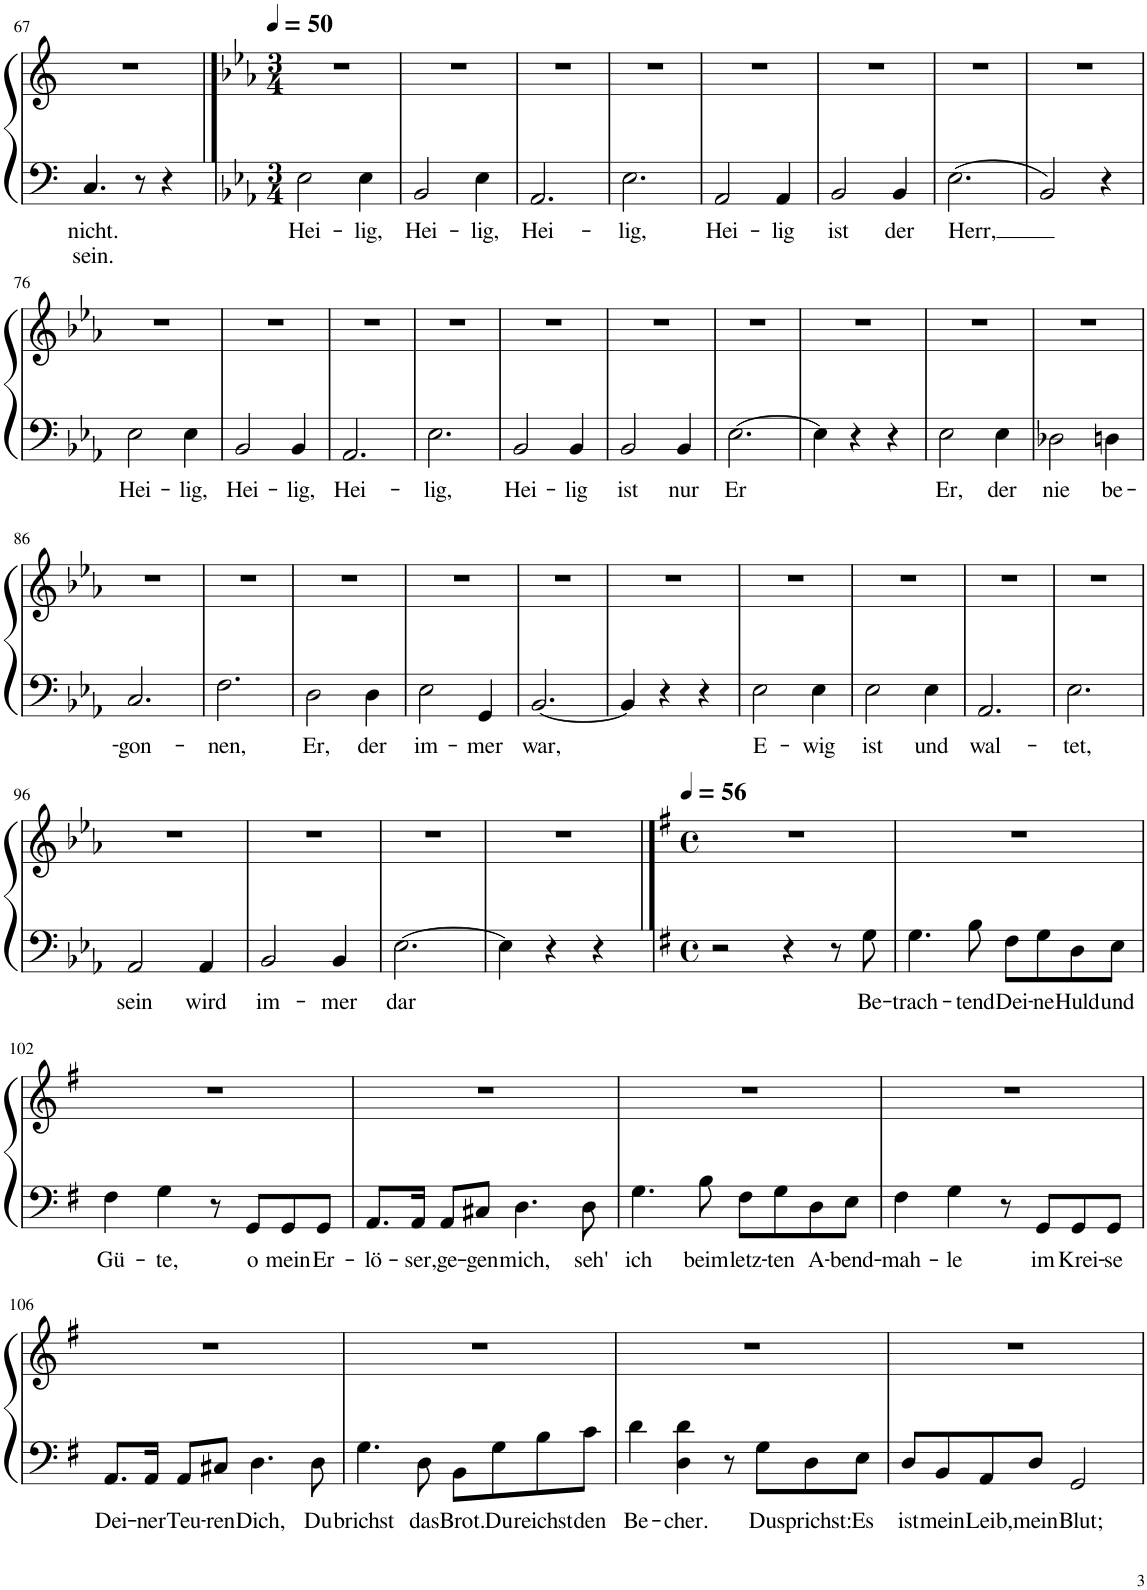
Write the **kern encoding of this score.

**kern	**text	**text	**kern
*part1	*part1	*part1	*part1
*staff2	*staff2	*staff2	*staff1
*I"Piano	*	*	*
*I'Pno.	*	*	*
!!LO:PB:g=z
*clefF4	*	*	*clefG2
*k[]	*	*	*k[]
*M3/4	*	*	*M3/4
=67	=67	=67	=67
!	!LO:LY:b	!LO:LY:b	!
4.C/	nicht.	sein.	2.r
8r	.	.	.
4r	.	.	.
==68	==68	==68	==68
*k[b-e-a-]	*	*	*k[b-e-a-]
*M3/4	*	*	*M3/4
*	*	*	*MM50
!	!LO:LY:b	!	!
2E-\	Hei-	.	2.r
!	!LO:LY:b	!	!
4E-\	-lig,	.	.
=69	=69	=69	=69
!	!LO:LY:b	!	!
2BB-/	Hei-	.	2.r
!	!LO:LY:b	!	!
4E-\	-lig,	.	.
=70	=70	=70	=70
!	!LO:LY:b	!	!
2.AA-/	Hei-	.	2.r
=71	=71	=71	=71
!	!LO:LY:b	!	!
2.E-\	-lig,	.	2.r
=72	=72	=72	=72
!	!LO:LY:b	!	!
2AA-/	Hei-	.	2.r
!	!LO:LY:b	!	!
4AA-/	-lig	.	.
=73	=73	=73	=73
!	!LO:LY:b	!	!
2BB-/	ist	.	2.r
!	!LO:LY:b	!	!
4BB-/	der	.	.
=74	=74	=74	=74
!	!LO:LY:b	!	!
2.E-\	Herr,	.	2.r
=75	=75	=75	=75
2BB-/	.	.	2.r
4r	.	.	.
!!LO:LB:g=z
=76	=76	=76	=76
!	!LO:LY:b	!	!
2E-\	Hei-	.	2.r
!	!LO:LY:b	!	!
4E-\	-lig,	.	.
=77	=77	=77	=77
!	!LO:LY:b	!	!
2BB-/	Hei-	.	2.r
!	!LO:LY:b	!	!
4BB-/	-lig,	.	.
=78	=78	=78	=78
!	!LO:LY:b	!	!
2.AA-/	Hei-	.	2.r
=79	=79	=79	=79
!	!LO:LY:b	!	!
2.E-\	-lig,	.	2.r
=80	=80	=80	=80
!	!LO:LY:b	!	!
2BB-/	Hei-	.	2.r
!	!LO:LY:b	!	!
4BB-/	-lig	.	.
=81	=81	=81	=81
!	!LO:LY:b	!	!
2BB-/	ist	.	2.r
!	!LO:LY:b	!	!
4BB-/	nur	.	.
=82	=82	=82	=82
!	!LO:LY:b	!	!
[2.E-\	Er	.	2.r
=83	=83	=83	=83
4E-\]	.	.	2.r
4r	.	.	.
4r	.	.	.
=84	=84	=84	=84
!	!LO:LY:b	!	!
2E-\	Er,	.	2.r
!	!LO:LY:b	!	!
4E-\	der	.	.
=85	=85	=85	=85
!	!LO:LY:b	!	!
2D-X\	nie	.	2.r
!	!LO:LY:b	!	!
4Dn\	be-	.	.
!!LO:LB:g=z
=86	=86	=86	=86
!	!LO:LY:b	!	!
2.C/	-gon-	.	2.r
=87	=87	=87	=87
!	!LO:LY:b	!	!
2.F\	-nen,	.	2.r
=88	=88	=88	=88
!	!LO:LY:b	!	!
2D\	Er,	.	2.r
!	!LO:LY:b	!	!
4D\	der	.	.
=89	=89	=89	=89
!	!LO:LY:b	!	!
2E-\	im-	.	2.r
!	!LO:LY:b	!	!
4GG/	-mer	.	.
=90	=90	=90	=90
!	!LO:LY:b	!	!
[2.BB-/	war,	.	2.r
=91	=91	=91	=91
4BB-/]	.	.	2.r
4r	.	.	.
4r	.	.	.
=92	=92	=92	=92
!	!LO:LY:b	!	!
2E-\	E-	.	2.r
!	!LO:LY:b	!	!
4E-\	-wig	.	.
=93	=93	=93	=93
!	!LO:LY:b	!	!
2E-\	ist	.	2.r
!	!LO:LY:b	!	!
4E-\	und	.	.
=94	=94	=94	=94
!	!LO:LY:b	!	!
2.AA-/	wal-	.	2.r
=95	=95	=95	=95
!	!LO:LY:b	!	!
2.E-\	-tet,	.	2.r
!!LO:LB:g=z
=96	=96	=96	=96
!	!LO:LY:b	!	!
2AA-/	sein	.	2.r
!	!LO:LY:b	!	!
4AA-/	wird	.	.
=97	=97	=97	=97
!	!LO:LY:b	!	!
2BB-/	im-	.	2.r
!	!LO:LY:b	!	!
4BB-/	-mer	.	.
=98	=98	=98	=98
!	!LO:LY:b	!	!
[2.E-\	dar	.	2.r
=99	=99	=99	=99
4E-\]	.	.	2.r
4r	.	.	.
4r	.	.	.
==100	==100	==100	==100
*k[f#]	*	*	*k[f#]
*M4/4	*	*	*M4/4
*met(c)	*	*	*met(c)
*	*	*	*MM56
2r	.	.	1r
4r	.	.	.
8r	.	.	.
!	!LO:LY:b	!	!
8G\	Be-	.	.
=101	=101	=101	=101
!	!LO:LY:b	!	!
4.G\	-trach-	.	1r
!	!LO:LY:b	!	!
8B\	-tend	.	.
!	!LO:LY:b	!	!
8F#\L	Dei-	.	.
!	!LO:LY:b	!	!
8G\	-ne	.	.
!	!LO:LY:b	!	!
8D\	Huld	.	.
!	!LO:LY:b	!	!
8E\J	und	.	.
!!LO:LB:g=z
=102	=102	=102	=102
!	!LO:LY:b	!	!
4F#\	Gü-	.	1r
!	!LO:LY:b	!	!
4G\	-te,	.	.
8r	.	.	.
!	!LO:LY:b	!	!
8GG/L	o	.	.
!	!LO:LY:b	!	!
8GG/	mein	.	.
!	!LO:LY:b	!	!
8GG/J	Er-	.	.
=103	=103	=103	=103
!	!LO:LY:b	!	!
8.AA/L	-lö-	.	1r
!	!LO:LY:b	!	!
16AA/Jk	-ser,	.	.
!	!LO:LY:b	!	!
8AA/L	ge-	.	.
!	!LO:LY:b	!	!
8C#X/J	-gen	.	.
!	!LO:LY:b	!	!
4.D\	mich,	.	.
!	!LO:LY:b	!	!
8D\	seh'	.	.
=104	=104	=104	=104
!	!LO:LY:b	!	!
4.G\	ich	.	1r
!	!LO:LY:b	!	!
8B\	beim	.	.
!	!LO:LY:b	!	!
8F#\L	letz-	.	.
!	!LO:LY:b	!	!
8G\	-ten	.	.
!	!LO:LY:b	!	!
8D\	A-	.	.
!	!LO:LY:b	!	!
8E\J	-bend-	.	.
=105	=105	=105	=105
!	!LO:LY:b	!	!
4F#\	-mah-	.	1r
!	!LO:LY:b	!	!
4G\	-le	.	.
8r	.	.	.
!	!LO:LY:b	!	!
8GG/L	im	.	.
!	!LO:LY:b	!	!
8GG/	Krei-	.	.
!	!LO:LY:b	!	!
8GG/J	-se	.	.
!!LO:LB:g=z
=106	=106	=106	=106
!	!LO:LY:b	!	!
8.AA/L	Dei-	.	1r
!	!LO:LY:b	!	!
16AA/Jk	-ner	.	.
!	!LO:LY:b	!	!
8AA/L	Teu-	.	.
!	!LO:LY:b	!	!
8C#X/J	-ren	.	.
!	!LO:LY:b	!	!
4.D\	Dich,	.	.
!	!LO:LY:b	!	!
8D\	Du	.	.
=107	=107	=107	=107
!	!LO:LY:b	!	!
4.G\	brichst	.	1r
!	!LO:LY:b	!	!
8D\	das	.	.
!	!LO:LY:b	!	!
8BB\L	Brot.	.	.
!	!LO:LY:b	!	!
8G\	Du	.	.
!	!LO:LY:b	!	!
8B\	reichst	.	.
!	!LO:LY:b	!	!
8c\J	den	.	.
=108	=108	=108	=108
!	!LO:LY:b	!	!
4d\	Be-	.	1r
!	!LO:LY:b	!	!
4D\ 4d\	-cher.	.	.
8r	.	.	.
!	!LO:LY:b	!	!
8G\L	Du	.	.
!	!LO:LY:b	!	!
8D\	sprichst:	.	.
!	!LO:LY:b	!	!
8E\J	Es	.	.
=109	=109	=109	=109
!	!LO:LY:b	!	!
8D/L	ist	.	1r
!	!LO:LY:b	!	!
8BB/	mein	.	.
!	!LO:LY:b	!	!
8AA/	Leib,	.	.
!	!LO:LY:b	!	!
8D/J	mein	.	.
!	!LO:LY:b	!	!
2GG/	Blut;	.	.
=	=	=	=
*-	*-	*-	*-
